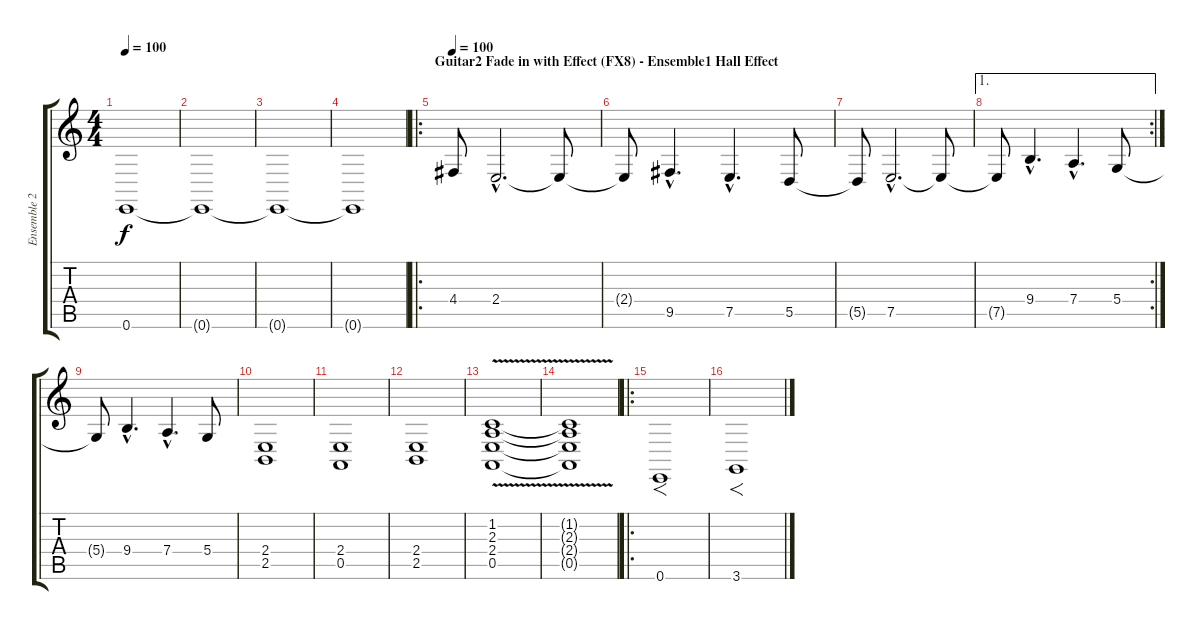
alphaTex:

\track ("Ensemble 2" "Ensemble 2") {instrument stringensemble2}
\staff {score tabs}
\tuning (E4 B3 G3 D3 A2 E2) {hide}
\ts (4 4)
\tempo 100
\clef g2
\ks c
0.6{t}.1{dy f volume 0} |
0.6{t}.1 |
0.6{t}.1 |
0.6{t}.1 |
\ro
\section ("" "Guitar2 Fade in with Effect (FX8) - Ensemble1 Hall Effect")
\tempo 100
4.4.8{volume 10 balance 8 instrument stringensemble1} 2.4{hac}.2{d} 2.4{t}.8 |
2.4{t}.8 9.5{hac}.4{d} 7.5{hac}.4{d} 5.5.8 |
5.5{t}.8 7.5{hac}.2{d} 7.5{t}.8 |
\ae 1
\rc 2
7.5{t}.8 9.4{hac}.4{d} 7.4{hac}.4{d} 5.4.8 |
5.4{t}.8 9.4{hac}.4{d} 7.4{hac}.4{d} 5.4.8 |
(2.4 2.5).1{volume 10 balance 0 instrument stringensemble2} |
(2.4 0.5).1 |
(2.4 2.5).1 |
(1.2{v} 2.3{v} 2.4{v} 0.5{v}).1{volume 7} |
(1.2{t} 2.3{t} 2.4{t} 0.5{t}).1 |
\ro
0.6.1{f volume 11 instrument stringensemble1} |
3.6.1{f}
